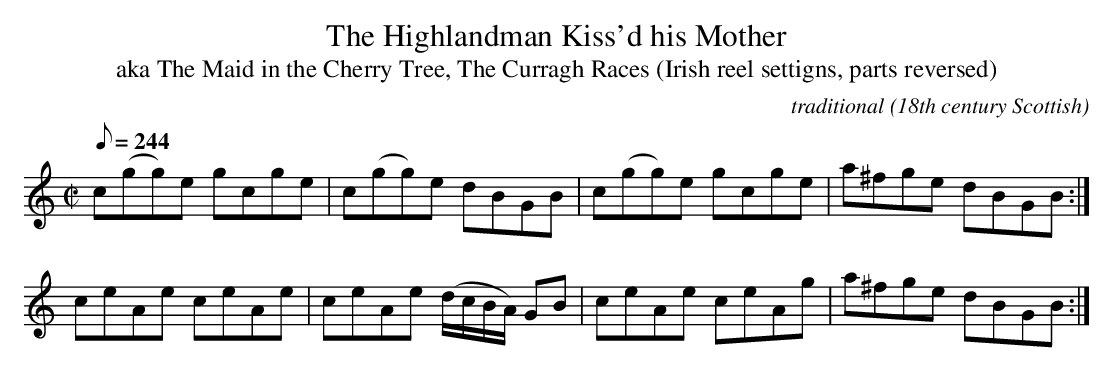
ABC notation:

X:1
T:The Highlandman Kiss'd his Mother
T: aka The Maid in the Cherry Tree, The Curragh Races (Irish reel settigns, parts reversed)
C:traditional
O:18th century Scottish
L:1/8
Q:244
M:C|
K:C
c(gg)e gcge|c(gg)e dBGB|c(gg)e gcge|a^fge dBGB:|
ceAe ceAe|ceAe (d/c/B/A/) GB|ceAe ceAg|a^fge dBGB:|
